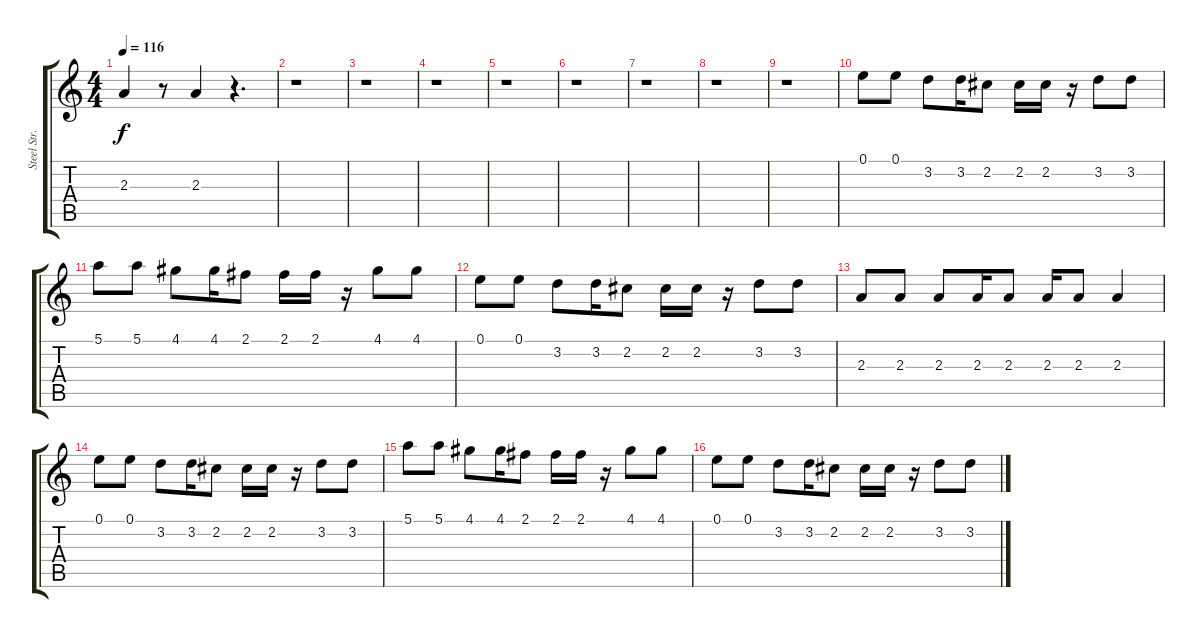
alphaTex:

\track ("Steel Str. Guitar" "Steel Str.") {instrument acousticguitarsteel}
\staff {score tabs}
\tuning (E4 B3 G3 D3 A2 E2) {hide}
\ts (4 4)
\tempo 116
\clef g2
\ks c
2.3.4{dy f} r.8 2.3.4 r.4{d} |
r.1 |
r.1 |
r.1 |
r.1 |
r.1 |
r.1 |
r.1 |
r.1 |
0.1.8 0.1.8 3.2.8 3.2.16 2.2.8 2.2.16 2.2.16 r.16 3.2.8 3.2.8 |
5.1.8 5.1.8 4.1.8 4.1.16 2.1.8 2.1.16 2.1.16 r.16 4.1.8 4.1.8 |
0.1.8 0.1.8 3.2.8 3.2.16 2.2.8 2.2.16 2.2.16 r.16 3.2.8 3.2.8 |
2.3.8 2.3.8 2.3.8 2.3.16 2.3.8 2.3.16 2.3.8 2.3.4 |
0.1.8 0.1.8 3.2.8 3.2.16 2.2.8 2.2.16 2.2.16 r.16 3.2.8 3.2.8 |
5.1.8 5.1.8 4.1.8 4.1.16 2.1.8 2.1.16 2.1.16 r.16 4.1.8 4.1.8 |
0.1.8 0.1.8 3.2.8 3.2.16 2.2.8 2.2.16 2.2.16 r.16 3.2.8 3.2.8
